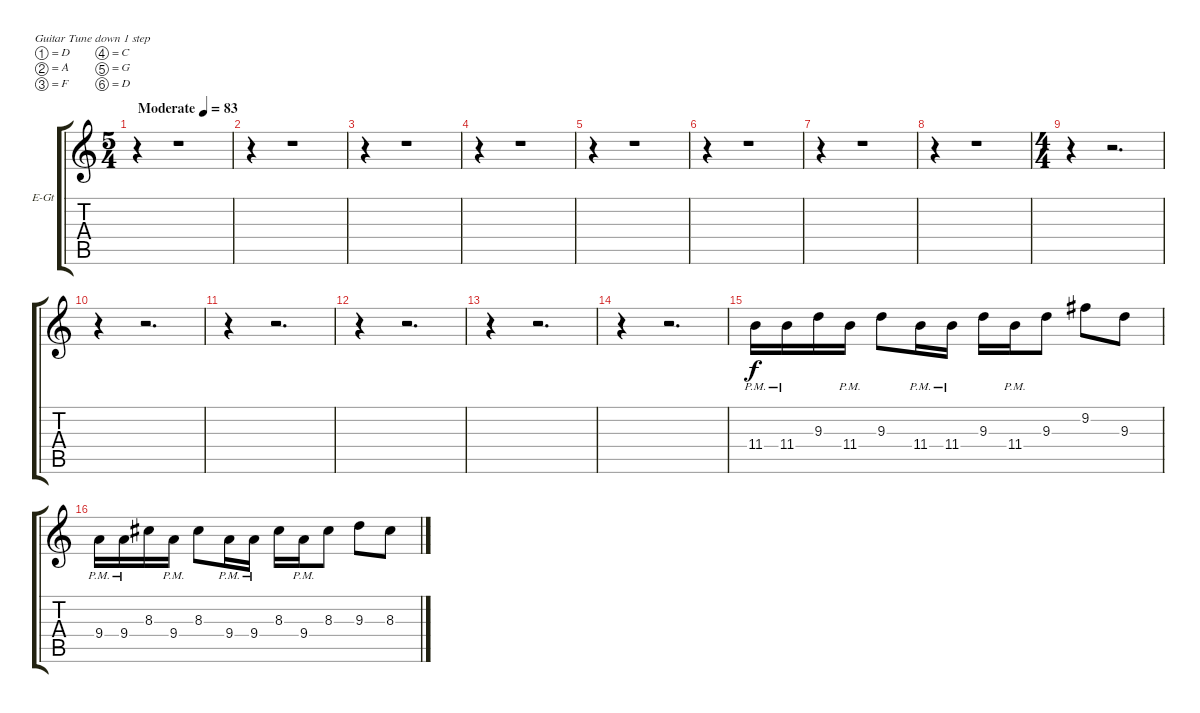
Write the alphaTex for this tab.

\bracketExtendMode groupsimilarinstruments
\firstSystemTrackNameOrientation horizontal
\otherSystemsTrackNameOrientation horizontal
\track ("Äîðîæêà 2" "E-Gt") {mute instrument distortionguitar}
\staff {score tabs}
\tuning (D4 A3 F3 C3 G2 D2)
\ts (5 4)
\beaming (8 6 4)
\tempo (83 "Moderate")
\clef g2
\ks c
r.4{dy f instrument distortionguitar} r.1 |
r.4 r.1 |
r.4 r.1 |
r.4 r.1 |
r.4 r.1 |
r.4 r.1 |
r.4 r.1 |
r.4 r.1 |
\ts (4 4)
\beaming (8 2 2 2 2)
r.4 r.2{d} |
r.4 r.2{d} |
r.4 r.2{d} |
r.4 r.2{d} |
r.4 r.2{d} |
r.4 r.2{d} |
11.4{pm}.16 11.4{pm}.16 9.3.16 11.4{pm}.16 9.3.8 11.4{pm}.16 11.4{pm}.16 9.3.16 11.4{pm}.16 9.3.8 9.2.8 9.3.8 |
9.4{pm}.16 9.4{pm}.16 8.3.16 9.4{pm}.16 8.3.8 9.4{pm}.16 9.4{pm}.16 8.3.16 9.4{pm}.16 8.3.8 9.3.8 8.3.8
